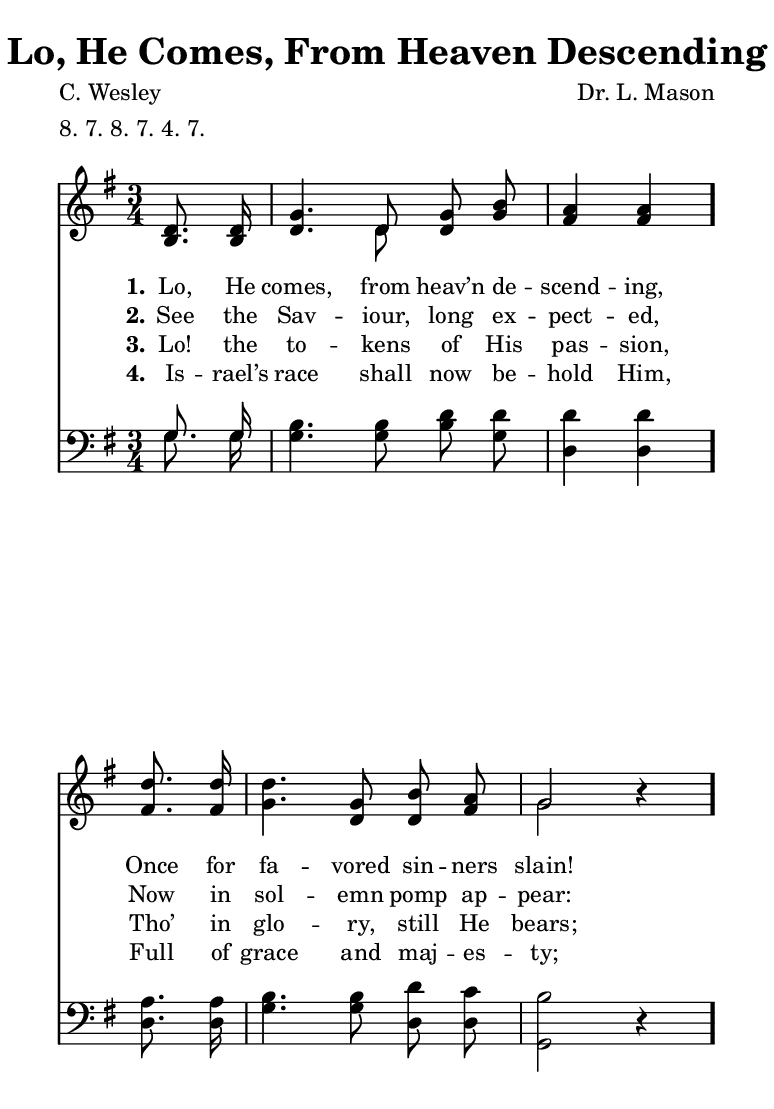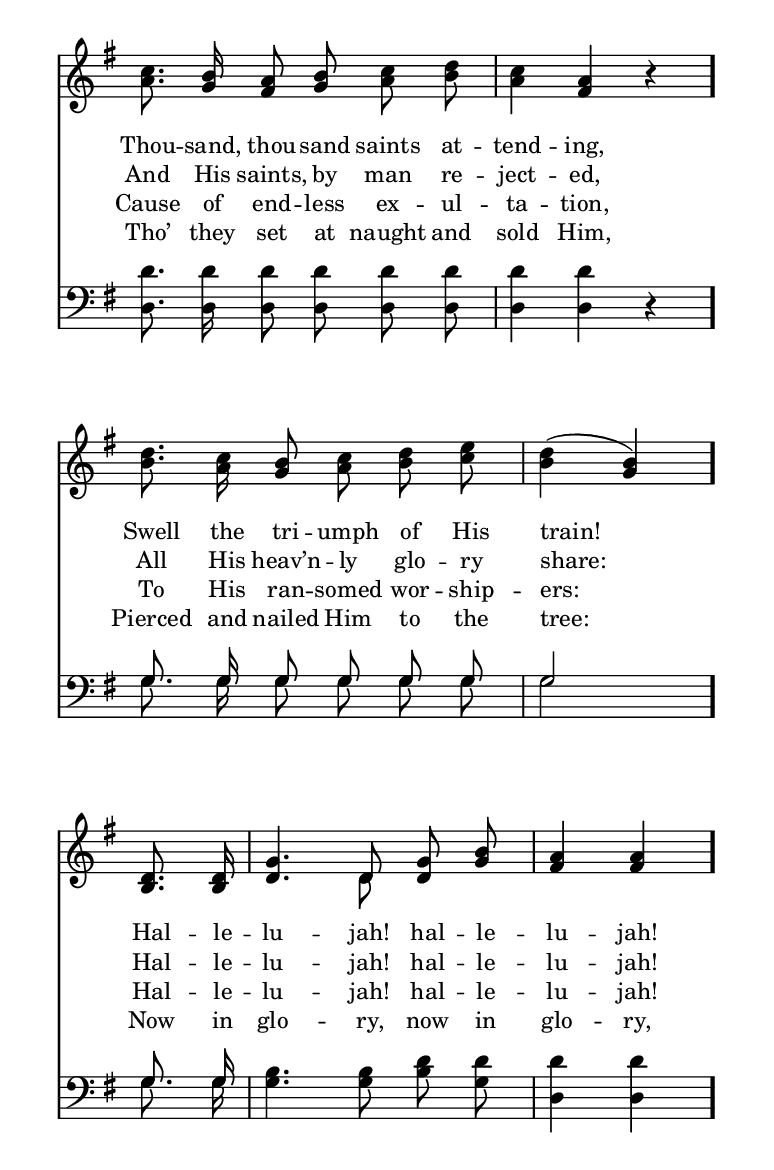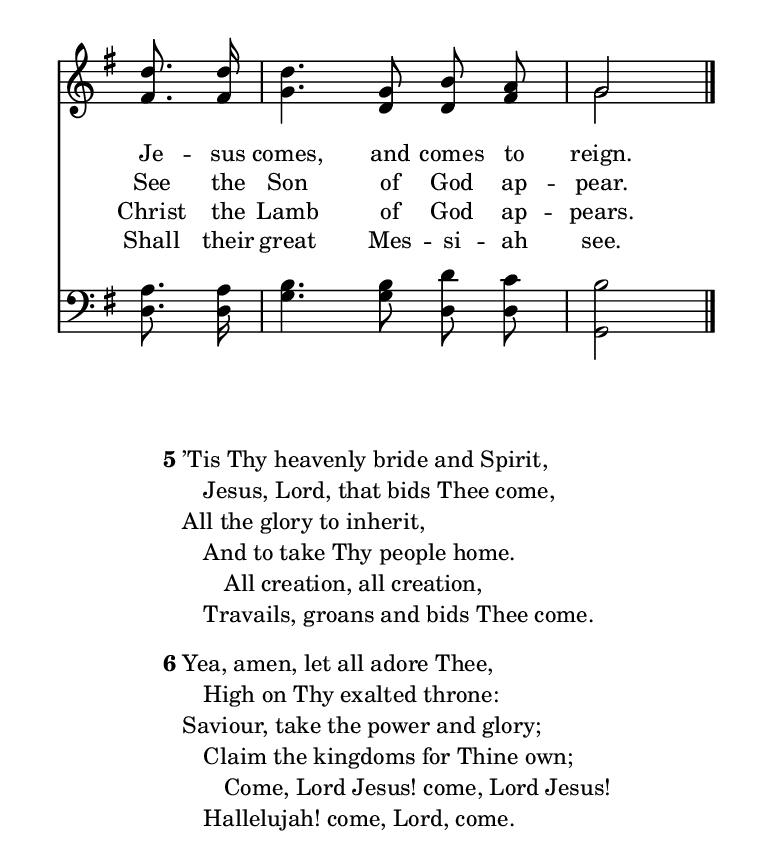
\include "common/global.ily"
\paper {
  \include "common/paper.ily"
}

\header{
  hymnnumber = "236"
  title = "Lo, He Comes, From Heaven Descending"
  tunename = "Harwell"
  meter = "8. 7. 8. 7. 4. 7."
  poet = "C. Wesley"
  composer = "Dr. L. Mason"
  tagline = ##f
}

global = {
  \include "common/overrides.ily"
  \override Staff.TimeSignature.style = #'numbered
  \time 3/4
  \override Score.MetronomeMark.transparent = ##t % hide all fermata changes too
  \tempo 4=80
  \key g \major
  \partial 4
  \autoBeamOff
}

patternA = { c8. c16 | c4. c8 c c | c4 c }
patternB = { c8. c16 | c4. c8 c c | c2 }
patternC = { c8. c16 c8 c c c | c4 c }
patternD = { c8. c16 c8 c c c | c2 }

notesSoprano = {
\global
\relative c' {

  d8. d16 | g4. d8 g b | a4 a
  \changePitch \patternB { d d | d g, b a | g } r4
  \changePitch \patternC { c b a b c d | c a } r4
  \changePitch \patternC { d c b c d e | d( b) }
  d,8. d16 | g4. d8 g b | a4 a
  \changePitch \patternB { d d | d g, b a | g }

  \bar "|."

}
}

notesAlto = {
\global
\relative e' {

  \changePitch \patternA { b b | d d d g | fis fis }
  \changePitch \patternB { fis fis | g d d fis | g } r4
  \changePitch \patternC { a g fis g a b | a fis } r4
  \changePitch \patternC { b a g a b c | b( g) }
  \changePitch \patternA { b, b | d d d g | fis fis }
  \changePitch \patternB { fis fis | g d d fis | g }

}
}

notesTenor = {
\global
\relative a {

  \changePitch \patternA { g g | b b d d | d d }
  \changePitch \patternB { a a | b b d c | b } r4
  \changePitch \patternC { d d d d d d | d d } r4
  \changePitch \patternD { g, g g g g g | g }
  \changePitch \patternA { g g | b b d d | d d }
  \changePitch \patternB { a a | b b d c | b }

}
}

notesBass = {
\global
\relative f {

  \changePitch \patternA { g g | g g b g | d d }
  \changePitch \patternB { d d | g g d d | g, } r4
  \changePitch \patternC { d' d d d d d | d d } r4
  \changePitch \patternD { g g g g g g | g }
  \changePitch \patternA { g g | g g b g | d d }
  \changePitch \patternB { d d | g g d d | g, }

}
}

wordsA = \lyricmode {
\set stanza = "1."

Lo, He comes, from heav’n de -- scend -- ing, \bar "."
Once for fa -- vored sin -- ners slain! \bar "."
Thou -- sand, thou -- sand saints at -- tend -- ing, \bar "."
Swell the tri -- umph of His train! \bar "."
Hal -- le -- lu -- jah! %{HIDE>%} hal -- le -- lu -- jah! %{<HIDE%} \bar "."
Je -- sus comes, and comes to reign. \bar "."

}

wordsB = \lyricmode {
\set stanza = "2."

See the Sav -- iour, long ex -- pect -- ed,
Now in sol -- emn pomp ap -- pear:
And His saints, by man re -- ject -- ed,
All His heav’n -- ly glo -- ry share:
Hal -- le -- lu -- jah! %{HIDE>%} hal -- le -- lu -- jah! %{<HIDE%}
See the Son of God ap -- pear.

}

wordsC = \lyricmode {
\set stanza = "3."

Lo! the to -- kens of His pas -- sion,
Tho’ in glo -- ry, still He bears;
Cause of end -- less ex -- ul -- ta -- tion,
To His ran -- somed wor -- ship -- ers:
Hal -- le -- lu -- jah! %{HIDE>%} hal -- le -- lu -- jah! %{<HIDE%}
Christ the Lamb of God ap -- pears.

}

wordsD = \lyricmode {
\set stanza = "4."

Is -- rael’s race shall now be -- hold Him,
Full of grace and maj -- es -- ty;
Tho’ they set at naught and sold Him,
Pierced and nailed Him to the tree:
Now in glo -- ry, %{HIDE>%} now in glo -- ry, %{<HIDE%}
Shall their great Mes -- si -- ah see.

}

wordsE = \markuplist {

\line { ’Tis Thy heavenly bride and Spirit, }
\line { { \hspace #2 } Jesus, Lord, that bids Thee come, }
\line { All the glory to inherit, }
\line { { \hspace #2 } And to take Thy people home. }
\line { { \hspace #4 } All creation, %{HIDE>%} all creation, %{<HIDE%} }
\line { { \hspace #2 } Travails, groans and bids Thee come. }

}

wordsF = \markuplist {

\line { Yea, amen, let all adore Thee, }
\line { { \hspace #2 } High on Thy exalted throne: }
\line { Saviour, take the power and glory; }
\line { { \hspace #2 } Claim the kingdoms for Thine own; }
\line { { \hspace #4 } Come, Lord Jesus! %{HIDE>%} come, Lord Jesus! %{<HIDE%} }
\line { { \hspace #2 } Hallelujah! come, Lord, come. }

}

\score {
  \context ChoirStaff <<
    \context Staff = upper <<
      \set Staff.autoBeaming = ##f
      \set ChoirStaff.systemStartDelimiter = #'SystemStartBar
      \set ChoirStaff.printPartCombineTexts = ##f
      \partcombine #'(2 . 9) \notesSoprano \notesAlto
      \context NullVoice = sopranos { \voiceOne << \notesSoprano >> }
      \context NullVoice = altos { \voiceTwo << \notesAlto >> }
      \context Lyrics = one   \lyricsto sopranos \wordsA
      \context Lyrics = two   \lyricsto sopranos \wordsB
      \context Lyrics = three \lyricsto sopranos \wordsC
      \context Lyrics = four  \lyricsto sopranos \wordsD
    >>
    \context Staff = men <<
      \set Staff.autoBeaming = ##f
      \clef bass
      \set ChoirStaff.printPartCombineTexts = ##f
      \partcombine #'(2 . 9) \notesTenor \notesBass
      \context NullVoice = tenors { \voiceOne << \notesTenor >> }
      \context NullVoice = basses { \voiceTwo << \notesBass >> }
    >>
  >>
  \layout {
    \include "common/layout.ily"
  }
  \midi{
    \include "common/midi.ily"
  }
}

\noPageBreak

\markup { \fill-line { \column {
  \line{ \bold 5 \column { \wordsE } } \combine \null \vspace #0.4
  \line{ \bold 6 \column { \wordsF } } \combine \null \vspace #0.4
} } }

\version "2.19.49"  % necessary for upgrading to future LilyPond versions.

% vi:set et ts=2 sw=2 ai nocindent syntax=lilypond:
